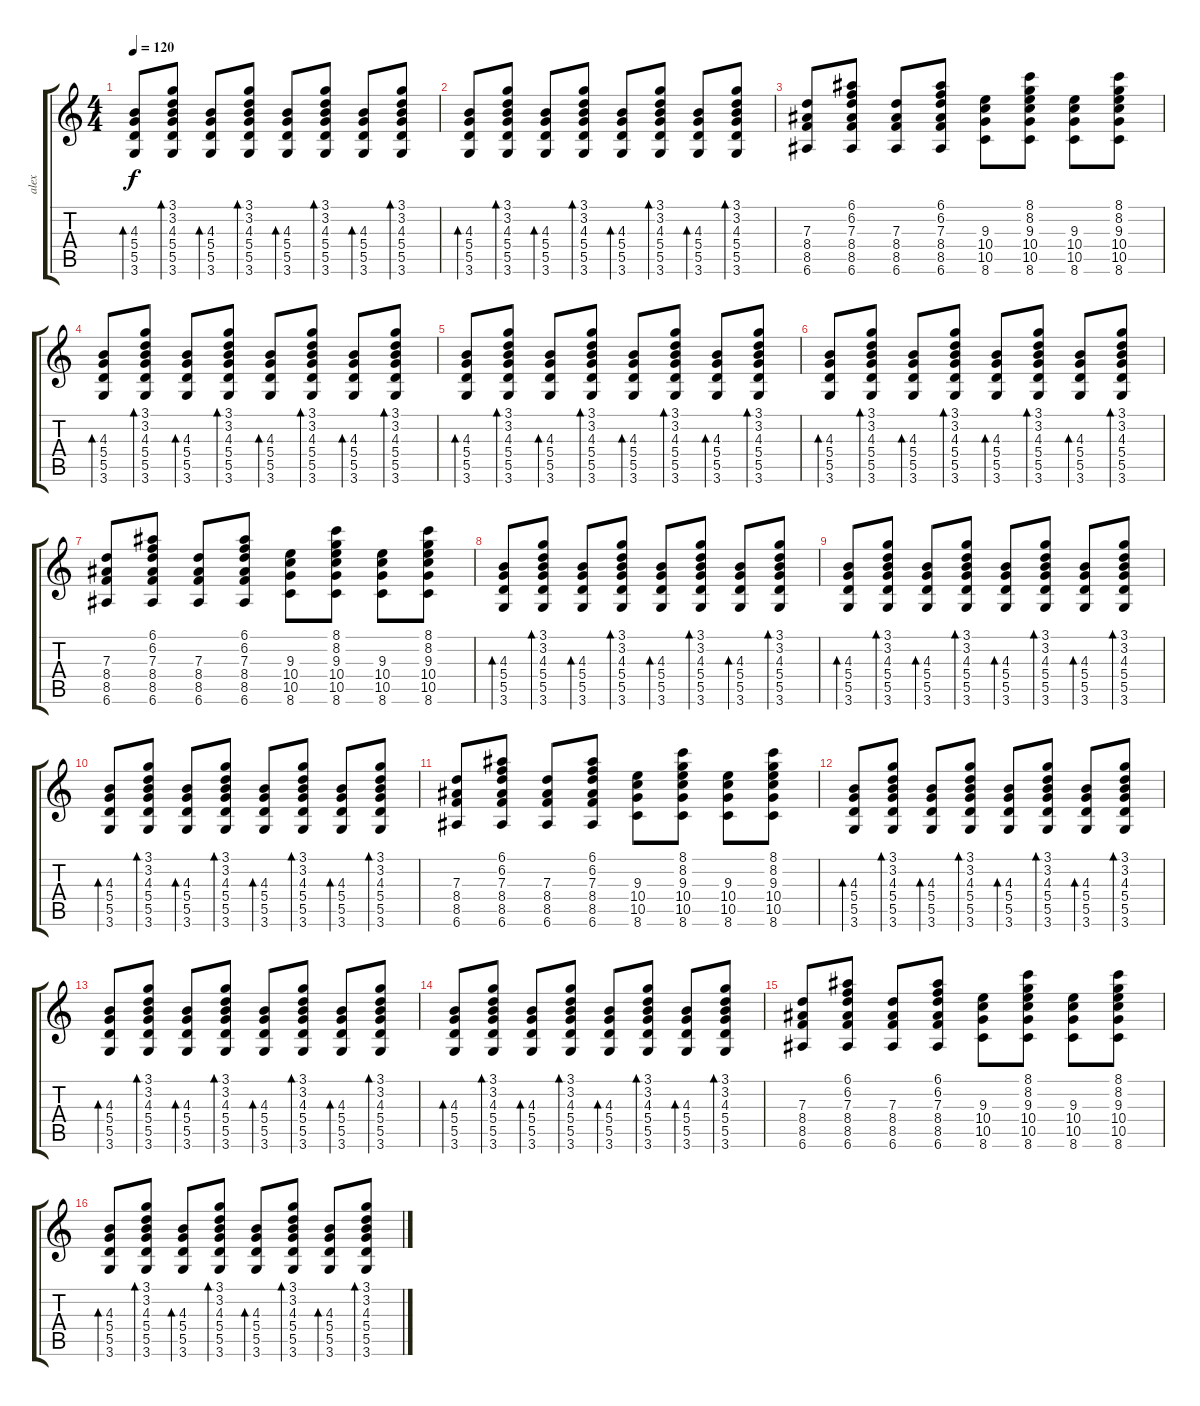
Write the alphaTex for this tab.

\track ("alex" "alex") {instrument electricguitarclean}
\staff {score tabs}
\tuning (E4 B3 G3 D3 A2 E2) {hide}
\ts (4 4)
\tempo 120
\clef g2
\ks c
(4.3 5.4 5.5 3.6).8{bd 60 dy f} (3.1 3.2 4.3 5.4 5.5 3.6).8{bd 60} (4.3 5.4 5.5 3.6).8{bd 60} (3.1 3.2 4.3 5.4 5.5 3.6).8{bd 60} (4.3 5.4 5.5 3.6).8{bd 60} (3.1 3.2 4.3 5.4 5.5 3.6).8{bd 60} (4.3 5.4 5.5 3.6).8{bd 60} (3.1 3.2 4.3 5.4 5.5 3.6).8{bd 60} |
(4.3 5.4 5.5 3.6).8{bd 60} (3.1 3.2 4.3 5.4 5.5 3.6).8{bd 60} (4.3 5.4 5.5 3.6).8{bd 60} (3.1 3.2 4.3 5.4 5.5 3.6).8{bd 60} (4.3 5.4 5.5 3.6).8{bd 60} (3.1 3.2 4.3 5.4 5.5 3.6).8{bd 60} (4.3 5.4 5.5 3.6).8{bd 60} (3.1 3.2 4.3 5.4 5.5 3.6).8{bd 60} |
(7.3 8.4 8.5 6.6).8 (6.1 6.2 7.3 8.4 8.5 6.6).8 (7.3 8.4 8.5 6.6).8 (6.1 6.2 7.3 8.4 8.5 6.6).8 (9.3 10.4 10.5 8.6).8 (8.1 8.2 9.3 10.4 10.5 8.6).8 (9.3 10.4 10.5 8.6).8 (8.1 8.2 9.3 10.4 10.5 8.6).8 |
(4.3 5.4 5.5 3.6).8{bd 60} (3.1 3.2 4.3 5.4 5.5 3.6).8{bd 60} (4.3 5.4 5.5 3.6).8{bd 60} (3.1 3.2 4.3 5.4 5.5 3.6).8{bd 60} (4.3 5.4 5.5 3.6).8{bd 60} (3.1 3.2 4.3 5.4 5.5 3.6).8{bd 60} (4.3 5.4 5.5 3.6).8{bd 60} (3.1 3.2 4.3 5.4 5.5 3.6).8{bd 60} |
(4.3 5.4 5.5 3.6).8{bd 60} (3.1 3.2 4.3 5.4 5.5 3.6).8{bd 60} (4.3 5.4 5.5 3.6).8{bd 60} (3.1 3.2 4.3 5.4 5.5 3.6).8{bd 60} (4.3 5.4 5.5 3.6).8{bd 60} (3.1 3.2 4.3 5.4 5.5 3.6).8{bd 60} (4.3 5.4 5.5 3.6).8{bd 60} (3.1 3.2 4.3 5.4 5.5 3.6).8{bd 60} |
(4.3 5.4 5.5 3.6).8{bd 60} (3.1 3.2 4.3 5.4 5.5 3.6).8{bd 60} (4.3 5.4 5.5 3.6).8{bd 60} (3.1 3.2 4.3 5.4 5.5 3.6).8{bd 60} (4.3 5.4 5.5 3.6).8{bd 60} (3.1 3.2 4.3 5.4 5.5 3.6).8{bd 60} (4.3 5.4 5.5 3.6).8{bd 60} (3.1 3.2 4.3 5.4 5.5 3.6).8{bd 60} |
(7.3 8.4 8.5 6.6).8 (6.1 6.2 7.3 8.4 8.5 6.6).8 (7.3 8.4 8.5 6.6).8 (6.1 6.2 7.3 8.4 8.5 6.6).8 (9.3 10.4 10.5 8.6).8 (8.1 8.2 9.3 10.4 10.5 8.6).8 (9.3 10.4 10.5 8.6).8 (8.1 8.2 9.3 10.4 10.5 8.6).8 |
(4.3 5.4 5.5 3.6).8{bd 60} (3.1 3.2 4.3 5.4 5.5 3.6).8{bd 60} (4.3 5.4 5.5 3.6).8{bd 60} (3.1 3.2 4.3 5.4 5.5 3.6).8{bd 60} (4.3 5.4 5.5 3.6).8{bd 60} (3.1 3.2 4.3 5.4 5.5 3.6).8{bd 60} (4.3 5.4 5.5 3.6).8{bd 60} (3.1 3.2 4.3 5.4 5.5 3.6).8{bd 60} |
(4.3 5.4 5.5 3.6).8{bd 60} (3.1 3.2 4.3 5.4 5.5 3.6).8{bd 60} (4.3 5.4 5.5 3.6).8{bd 60} (3.1 3.2 4.3 5.4 5.5 3.6).8{bd 60} (4.3 5.4 5.5 3.6).8{bd 60} (3.1 3.2 4.3 5.4 5.5 3.6).8{bd 60} (4.3 5.4 5.5 3.6).8{bd 60} (3.1 3.2 4.3 5.4 5.5 3.6).8{bd 60} |
(4.3 5.4 5.5 3.6).8{bd 60} (3.1 3.2 4.3 5.4 5.5 3.6).8{bd 60} (4.3 5.4 5.5 3.6).8{bd 60} (3.1 3.2 4.3 5.4 5.5 3.6).8{bd 60} (4.3 5.4 5.5 3.6).8{bd 60} (3.1 3.2 4.3 5.4 5.5 3.6).8{bd 60} (4.3 5.4 5.5 3.6).8{bd 60} (3.1 3.2 4.3 5.4 5.5 3.6).8{bd 60} |
(7.3 8.4 8.5 6.6).8 (6.1 6.2 7.3 8.4 8.5 6.6).8 (7.3 8.4 8.5 6.6).8 (6.1 6.2 7.3 8.4 8.5 6.6).8 (9.3 10.4 10.5 8.6).8 (8.1 8.2 9.3 10.4 10.5 8.6).8 (9.3 10.4 10.5 8.6).8 (8.1 8.2 9.3 10.4 10.5 8.6).8 |
(4.3 5.4 5.5 3.6).8{bd 60} (3.1 3.2 4.3 5.4 5.5 3.6).8{bd 60} (4.3 5.4 5.5 3.6).8{bd 60} (3.1 3.2 4.3 5.4 5.5 3.6).8{bd 60} (4.3 5.4 5.5 3.6).8{bd 60} (3.1 3.2 4.3 5.4 5.5 3.6).8{bd 60} (4.3 5.4 5.5 3.6).8{bd 60} (3.1 3.2 4.3 5.4 5.5 3.6).8{bd 60} |
(4.3 5.4 5.5 3.6).8{bd 60} (3.1 3.2 4.3 5.4 5.5 3.6).8{bd 60} (4.3 5.4 5.5 3.6).8{bd 60} (3.1 3.2 4.3 5.4 5.5 3.6).8{bd 60} (4.3 5.4 5.5 3.6).8{bd 60} (3.1 3.2 4.3 5.4 5.5 3.6).8{bd 60} (4.3 5.4 5.5 3.6).8{bd 60} (3.1 3.2 4.3 5.4 5.5 3.6).8{bd 60} |
(4.3 5.4 5.5 3.6).8{bd 60} (3.1 3.2 4.3 5.4 5.5 3.6).8{bd 60} (4.3 5.4 5.5 3.6).8{bd 60} (3.1 3.2 4.3 5.4 5.5 3.6).8{bd 60} (4.3 5.4 5.5 3.6).8{bd 60} (3.1 3.2 4.3 5.4 5.5 3.6).8{bd 60} (4.3 5.4 5.5 3.6).8{bd 60} (3.1 3.2 4.3 5.4 5.5 3.6).8{bd 60} |
(7.3 8.4 8.5 6.6).8 (6.1 6.2 7.3 8.4 8.5 6.6).8 (7.3 8.4 8.5 6.6).8 (6.1 6.2 7.3 8.4 8.5 6.6).8 (9.3 10.4 10.5 8.6).8 (8.1 8.2 9.3 10.4 10.5 8.6).8 (9.3 10.4 10.5 8.6).8 (8.1 8.2 9.3 10.4 10.5 8.6).8 |
(4.3 5.4 5.5 3.6).8{bd 60} (3.1 3.2 4.3 5.4 5.5 3.6).8{bd 60} (4.3 5.4 5.5 3.6).8{bd 60} (3.1 3.2 4.3 5.4 5.5 3.6).8{bd 60} (4.3 5.4 5.5 3.6).8{bd 60} (3.1 3.2 4.3 5.4 5.5 3.6).8{bd 60} (4.3 5.4 5.5 3.6).8{bd 60} (3.1 3.2 4.3 5.4 5.5 3.6).8{bd 60}
